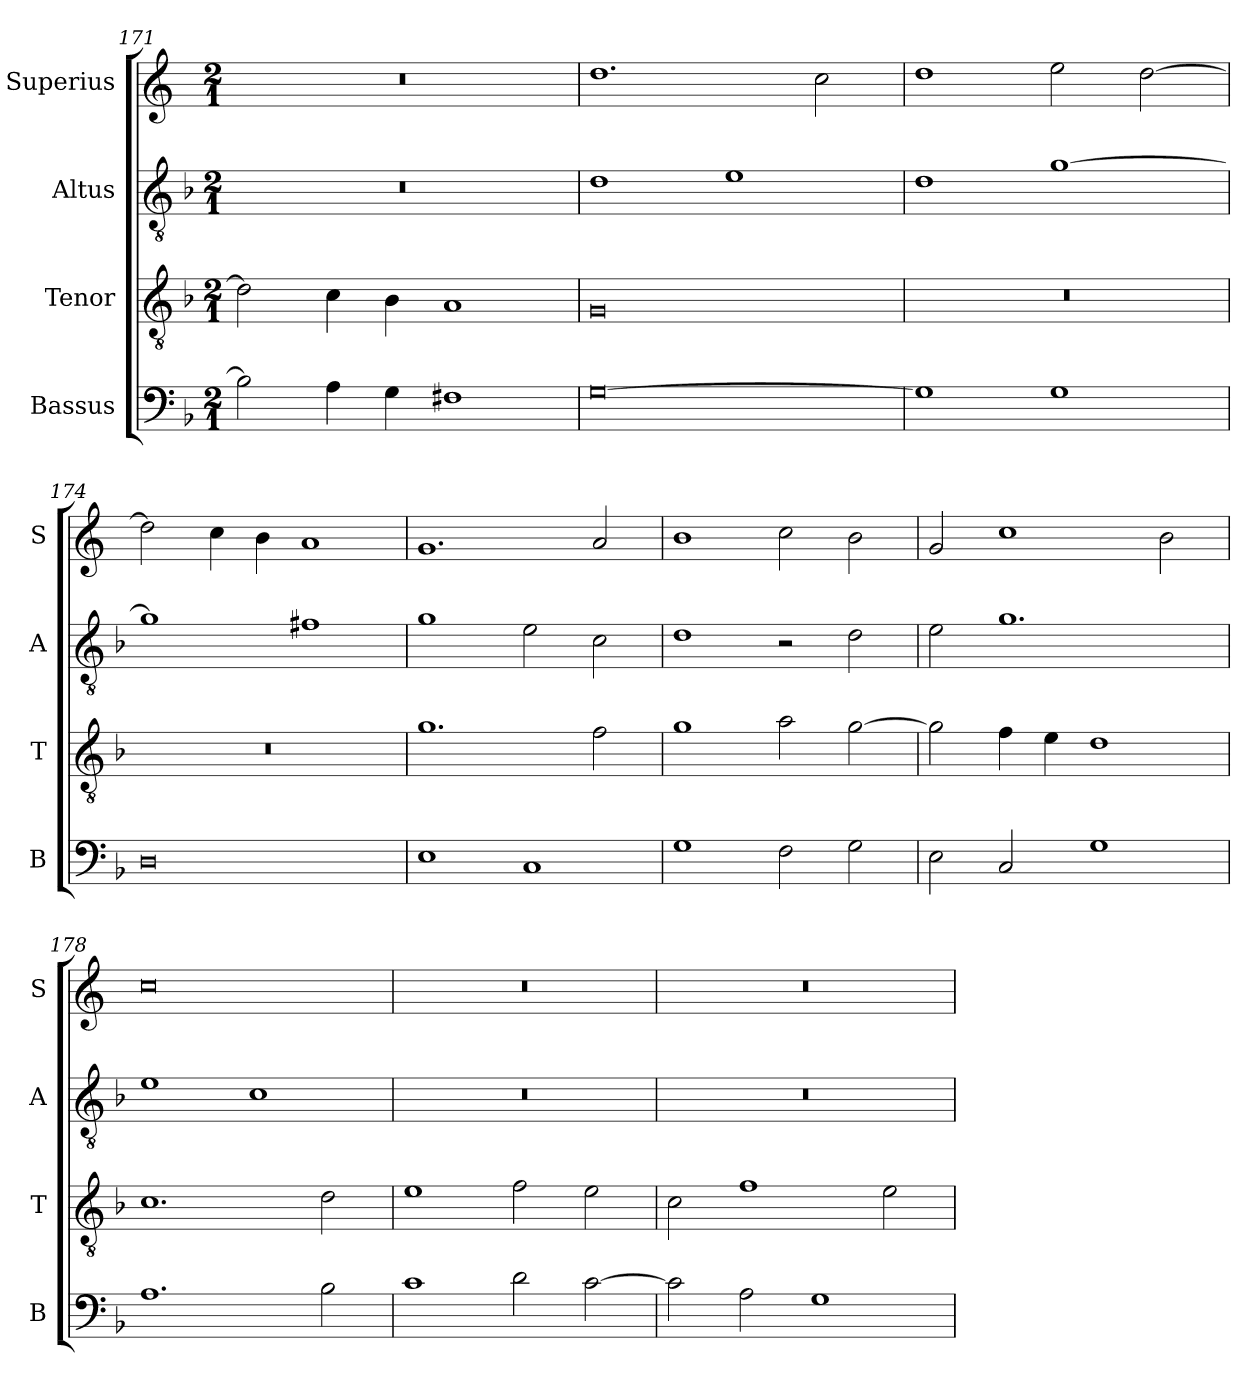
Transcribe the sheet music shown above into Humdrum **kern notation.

**kern	**kern	**kern	**kern
*part4	*part3	*part2	*part1
*staff4	*staff3	*staff2	*staff1
*I"Bassus	*I"Tenor	*I"Altus	*I"Superius
*I'B	*I'T	*I'A	*I'S
*clefF4	*clefGv2	*clefGv2	*clefG2
*k[b-]	*k[b-]	*k[b-]	*k[]
*M2/1	*M2/1	*M2/1	*M2/1
=171	=171	=171	=171
2B-\]	2d\]	0r	0r
4A\	4c\	.	.
4G\	4B-\	.	.
1F#X	1A	.	.
=172	=172	=172	=172
[0G	0G	1d	1.dd
.	.	1e	.
.	.	.	2cc\
=173	=173	=173	=173
1G]	0r	1d	1dd
1G	.	[1g	2ee\
.	.	.	[2dd\
=174	=174	=174	=174
0D	0r	1g]	2dd\]
.	.	.	4cc\
.	.	.	4b\
.	.	1f#X	1a
=175	=175	=175	=175
1E	1.g	1g	1.g
1C	.	2e\	.
.	2f\	2c\	2a/
=176	=176	=176	=176
1G	1g	1d	1b
2F\	2a\	2r	2cc\
2G\	[2g\	2d\	2b\
=177	=177	=177	=177
2E\	2g\]	2e\	2g/
2C/	4f\	1.g	1cc
.	4e\	.	.
1G	1d	.	.
.	.	.	2b\
=178	=178	=178	=178
1.A	1.c	1e	0cc
.	.	1c	.
2B-\	2d\	.	.
=179	=179	=179	=179
1c	1e	0r	0r
2d\	2f\	.	.
[2c\	2e\	.	.
=180	=180	=180	=180
2c\]	2c\	0r	0r
2A\	1f	.	.
1G	.	.	.
.	2e\	.	.
=	=	=	=
*-	*-	*-	*-
